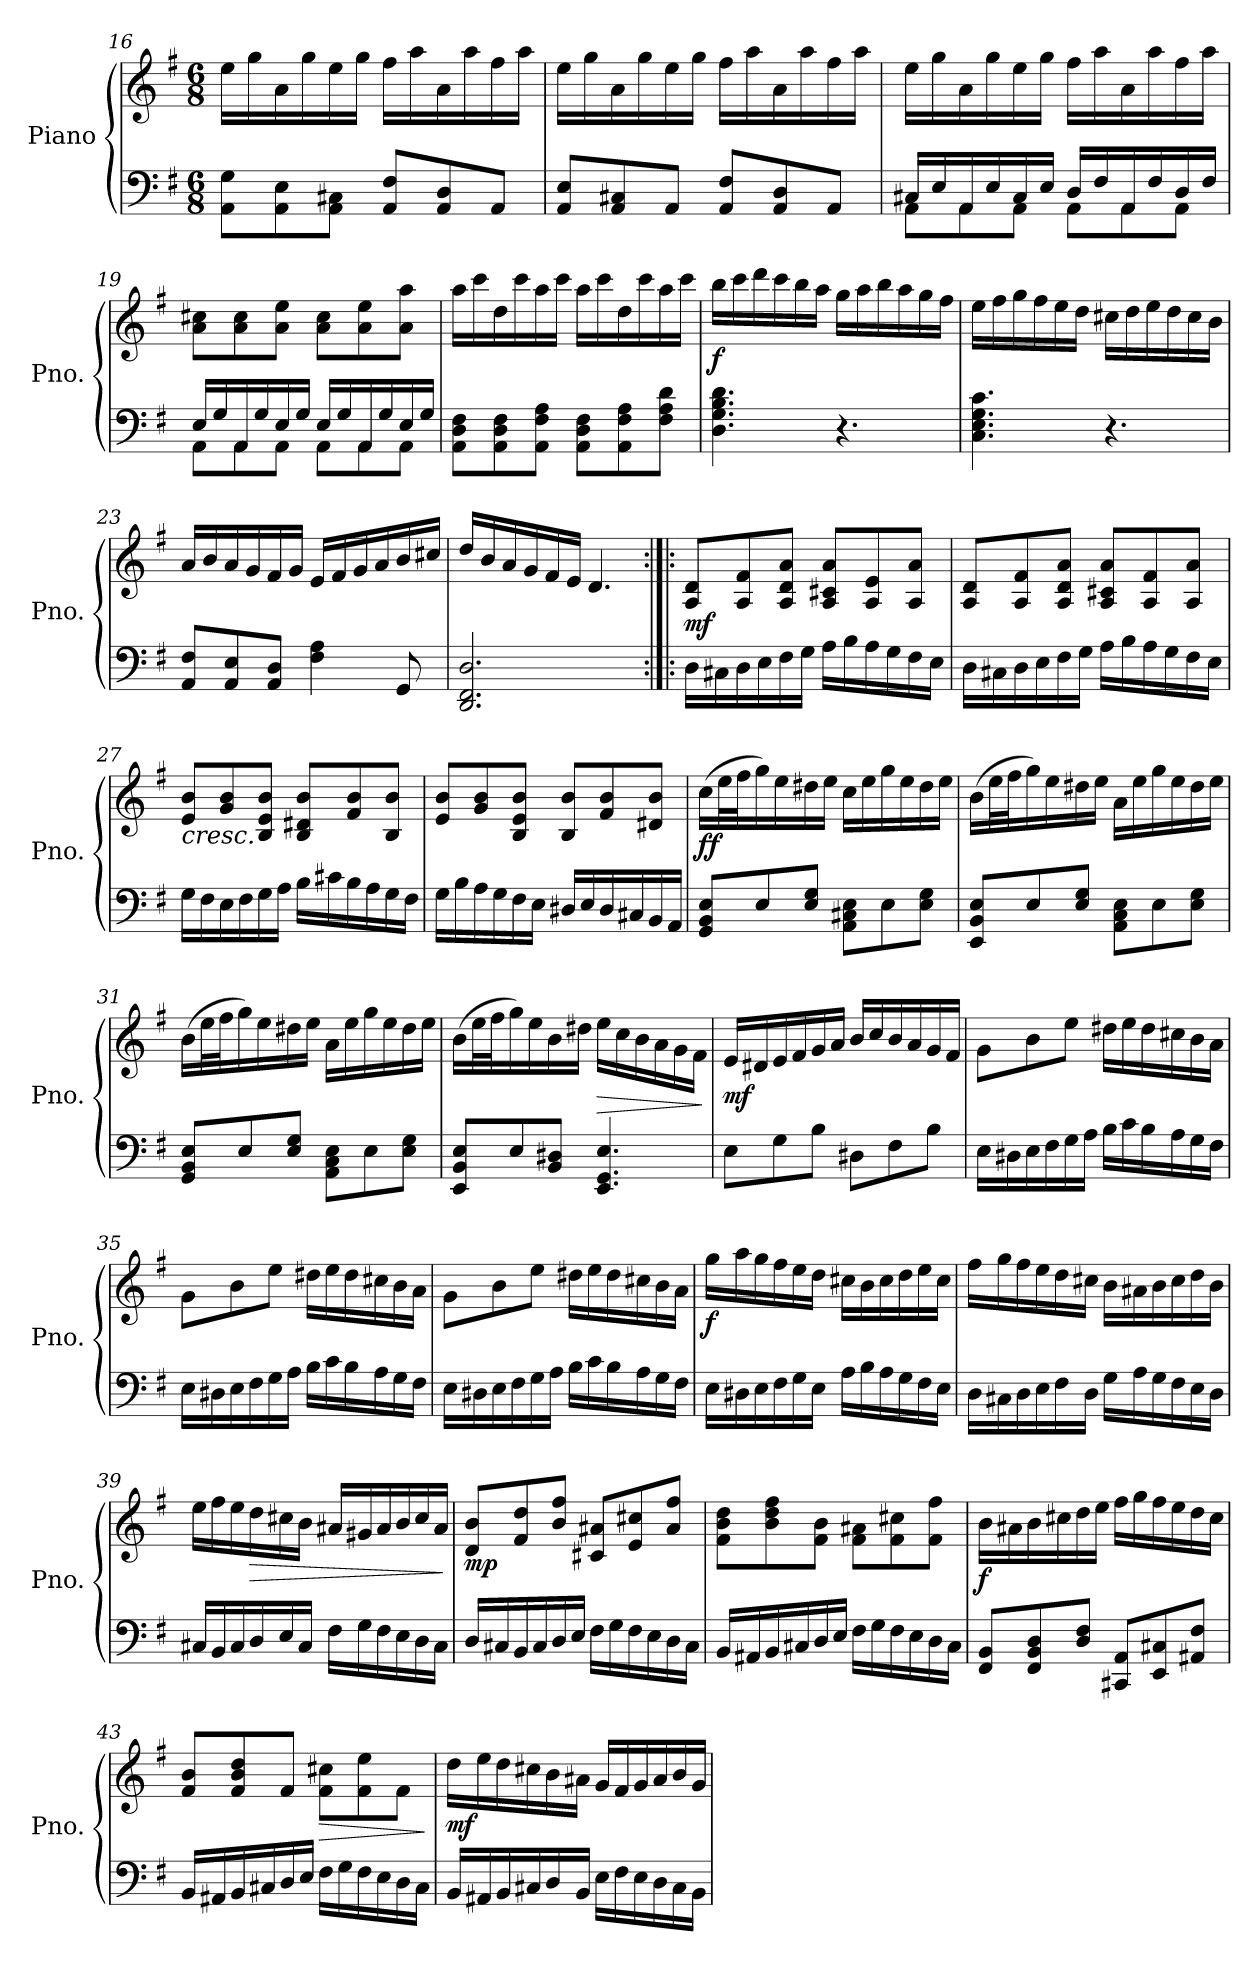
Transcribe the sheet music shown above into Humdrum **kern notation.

**kern	**kern	**dynam
*part1	*part1	*part1
*staff2	*staff1	*staff1/2
*I"Piano	*	*
*I'Pno.	*	*
*clefF4	*clefG2	*
*k[f#]	*k[f#]	*
*M6/8	*M6/8	*
=16	=16	=16
8AA\ 8G\L	16ee\LL	.
.	16gg\	.
8AA\ 8E\	16a\	.
.	16gg\	.
8AA\ 8C#X\J	16ee\	.
.	16gg\JJ	.
8AA/ 8F#/L	16ff#\LL	.
.	16aa\	.
8AA/ 8D/	16a\	.
.	16aa\	.
8AA/J	16ff#\	.
.	16aa\JJ	.
!!LO:LB:g=z
=17	=17	=17
8AA/ 8E/L	16ee\LL	.
.	16gg\	.
8AA/ 8C#X/	16a\	.
.	16gg\	.
8AA/J	16ee\	.
.	16gg\JJ	.
8AA/ 8F#/L	16ff#\LL	.
.	16aa\	.
8AA/ 8D/	16a\	.
.	16aa\	.
8AA/J	16ff#\	.
.	16aa\JJ	.
=18	=18	=18
*^	*	*
16C#X/LL	8AA\L	16ee\LL	.
16E/	.	16gg\	.
16AA/	8AA\	16a\	.
16E/	.	16gg\	.
16C#/	8AA\J	16ee\	.
16E/JJ	.	16gg\JJ	.
16D/LL	8AA\L	16ff#\LL	.
16F#/	.	16aa\	.
16AA/	8AA\	16a\	.
16F#/	.	16aa\	.
16D/	8AA\J	16ff#\	.
16F#/JJ	.	16aa\JJ	.
=19	=19	=19	=19
16E/LL	8AA\L	8a\ 8cc#X\L	.
16G/	.	.	.
16AA/	8AA\	8a\ 8cc#\	.
16G/	.	.	.
16E/	8AA\J	8a\ 8ee\J	.
16G/JJ	.	.	.
16E/LL	8AA\L	8a\ 8cc#\L	.
16G/	.	.	.
16AA/	8AA\	8a\ 8ee\	.
16G/	.	.	.
16E/	8AA\J	8a\ 8aa\J	.
16G/JJ	.	.	.
*v	*v	*	*
=20	=20	=20
8AA\ 8D\ 8F#\L	16aa\LL	.
.	16ccc\	.
8AA\ 8D\ 8F#\	16dd\	.
.	16ccc\	.
8AA\ 8F#\ 8A\J	16aa\	.
.	16ccc\JJ	.
8AA\ 8D\ 8F#\L	16aa\LL	.
.	16ccc\	.
8AA\ 8F#\ 8A\	16dd\	.
.	16ccc\	.
8F#\ 8A\ 8d\J	16aa\	.
.	16ccc\JJ	.
!!LO:LB:g=z
=21	=21	=21
!	!	!LO:DY:b
4.D\ 4.G\ 4.B\ 4.d\	16bb\LL	f
.	16ccc\	.
.	16ddd\	.
.	16ccc\	.
.	16bb\	.
.	16aa\JJ	.
4.r	16gg\LL	.
.	16aa\	.
.	16bb\	.
.	16aa\	.
.	16gg\	.
.	16ff#\JJ	.
=22	=22	=22
4.C\ 4.E\ 4.G\ 4.c\	16ee\LL	.
.	16ff#\	.
.	16gg\	.
.	16ff#\	.
.	16ee\	.
.	16dd\JJ	.
4.r	16cc#X\LL	.
.	16dd\	.
.	16ee\	.
.	16dd\	.
.	16cc#\	.
.	16b\JJ	.
=23	=23	=23
8AA/ 8F#/L	16a/LL	.
.	16b/	.
8AA/ 8E/	16a/	.
.	16g/	.
8AA/ 8D/J	16f#/	.
.	16g/JJ	.
4F#\ 4A\	16e/LL	.
.	16f#/	.
.	16g/	.
.	16a/	.
8GG/	16b/	.
.	16cc#X/JJ	.
=24	=24	=24
2.DD/ 2.FF#/ 2.D/	16dd/LL	.
.	16b/	.
.	16a/	.
.	16g/	.
.	16f#/	.
.	16e/JJ	.
.	4.d/	.
!!LO:PB:g=z
=25:|!|:	=25:|!|:	=25:|!|:
!	!	!LO:DY:b
16D\LL	8A/ 8d/L	mf
16C#X\	.	.
16D\	8A/ 8f#/	.
16E\	.	.
16F#\	8A/ 8d/ 8a/J	.
16G\JJ	.	.
16A\LL	8A/ 8c#X/ 8a/L	.
16B\	.	.
16A\	8A/ 8e/	.
16G\	.	.
16F#\	8A/ 8a/J	.
16E\JJ	.	.
=26	=26	=26
16D\LL	8A/ 8d/L	.
16C#X\	.	.
16D\	8A/ 8f#/	.
16E\	.	.
16F#\	8A/ 8d/ 8a/J	.
16G\JJ	.	.
16A\LL	8A/ 8c#X/ 8a/L	.
16B\	.	.
16A\	8A/ 8f#/	.
16G\	.	.
16F#\	8A/ 8a/J	.
16E\JJ	.	.
=27	=27	=27
!	!LO:TX:b:i:t=cresc.	!
16G\LL	8e/ 8b/L	.
16F#\	.	.
16E\	8g/ 8b/	.
16F#\	.	.
16G\	8B/ 8e/ 8b/J	.
16A\JJ	.	.
16B\LL	8B/ 8d#X/ 8b/L	.
16c#X\	.	.
16B\	8f#/ 8b/	.
16A\	.	.
16G\	8B/ 8b/J	.
16F#\JJ	.	.
=28	=28	=28
16G\LL	8e/ 8b/L	.
16B\	.	.
16A\	8g/ 8b/	.
16G\	.	.
16F#\	8B/ 8e/ 8b/J	.
16E\JJ	.	.
16D#X/LL	8B/ 8b/L	.
16E/	.	.
16D#/	8f#/ 8b/	.
16C#X/	.	.
16BB/	8d#X/ 8b/J	.
16AA/JJ	.	.
!!LO:LB:g=z
=29	=29	=29
!	!	!LO:DY:b
8GG/ 8BB/ 8E/L	(>16cc\LL	ff
.	32ee\L	.
.	32ff#\J	.
8E/	16gg\)	.
.	16ee\	.
8E/ 8G/J	16dd#X\	.
.	16ee\JJ	.
8AA\ 8C#X\ 8E\L	16cc\LL	.
.	16ee\	.
8E\	16gg\	.
.	16ee\	.
8E\ 8G\J	16dd#\	.
.	16ee\JJ	.
=30	=30	=30
8EE/ 8BB/ 8E/L	(>16b\LL	.
.	32ee\L	.
.	32ff#\J	.
8E/	16gg\)	.
.	16ee\	.
8E/ 8G/J	16dd#X\	.
.	16ee\JJ	.
8AA\ 8C\ 8E\L	16a\LL	.
.	16ee\	.
8E\	16gg\	.
.	16ee\	.
8E\ 8G\J	16dd#\	.
.	16ee\JJ	.
=31	=31	=31
8GG/ 8BB/ 8E/L	(>16b\LL	.
.	32ee\L	.
.	32ff#\J	.
8E/	16gg\)	.
.	16ee\	.
8E/ 8G/J	16dd#X\	.
.	16ee\JJ	.
8AA\ 8C\ 8E\L	16a\LL	.
.	16ee\	.
8E\	16gg\	.
.	16ee\	.
8E\ 8G\J	16dd#\	.
.	16ee\JJ	.
=32	=32	=32
8EE/ 8BB/ 8E/L	(>16b\LL	.
.	32ee\L	.
.	32ff#\J	.
8E/	16gg\)	.
.	16ee\	.
8BB/ 8D#X/J	16b\	.
.	16dd#X\JJ	.
!	!	!LO:HP:b
4.EE/ 4.GG/ 4.E/	16ee\LL	>
.	16cc\	.
.	16b\	.
.	16a\	.
.	16g\	.
.	16f#\JJ	.
.	.	]
!!LO:LB:g=z
=33	=33	=33
!	!	!LO:DY:b
8E\L	16e/LL	mf
.	16d#X/	.
8G\	16e/	.
.	16f#/	.
8B\J	16g/	.
.	16a/JJ	.
8D#X\L	16b/LL	.
.	16cc/	.
8F#\	16b/	.
.	16a/	.
8B\J	16g/	.
.	16f#/JJ	.
=34	=34	=34
16E\LL	8g\L	.
16D#X\	.	.
16E\	8b\	.
16F#\	.	.
16G\	8ee\J	.
16A\JJ	.	.
16B\LL	16dd#X\LL	.
16c\	16ee\	.
16B\	16dd#\	.
16A\	16cc#X\	.
16G\	16b\	.
16F#\JJ	16a\JJ	.
=35	=35	=35
16E\LL	8g\L	.
16D#X\	.	.
16E\	8b\	.
16F#\	.	.
16G\	8ee\J	.
16A\JJ	.	.
16B\LL	16dd#X\LL	.
16c\	16ee\	.
16B\	16dd#\	.
16A\	16cc#X\	.
16G\	16b\	.
16F#\JJ	16a\JJ	.
=36	=36	=36
16E\LL	8g\L	.
16D#X\	.	.
16E\	8b\	.
16F#\	.	.
16G\	8ee\J	.
16A\JJ	.	.
16B\LL	16dd#X\LL	.
16c\	16ee\	.
16B\	16dd#\	.
16A\	16cc#X\	.
16G\	16b\	.
16F#\JJ	16a\JJ	.
!!LO:LB:g=z
=37	=37	=37
!	!	!LO:DY:b
16E\LL	16gg\LL	f
16D#X\	16aa\	.
16E\	16gg\	.
16F#\	16ff#\	.
16G\	16ee\	.
16E\JJ	16dd\JJ	.
16A\LL	16cc#X\LL	.
16B\	16b\	.
16A\	16cc#\	.
16G\	16dd\	.
16F#\	16ee\	.
16E\JJ	16cc#\JJ	.
=38	=38	=38
16D\LL	16ff#\LL	.
16C#X\	16gg\	.
16D\	16ff#\	.
16E\	16ee\	.
16F#\	16dd\	.
16D\JJ	16cc#X\JJ	.
16G\LL	16b\LL	.
16A\	16a#X\	.
16G\	16b\	.
16F#\	16cc#\	.
16E\	16dd\	.
16D\JJ	16b\JJ	.
=39	=39	=39
16C#X/LL	16ee\LL	.
16BB/	16ff#\	.
16C#/	16ee\	.
!	!	!LO:HP:b
16D/	16dd\	>
16E/	16cc#X\	.
16C#/JJ	16b\JJ	.
16F#\LL	16a#X/LL	.
16G\	16g#X/	.
16F#\	16a#/	.
16E\	16b/	.
16D\	16cc#/	.
16C#\JJ	16a#/JJ	.
.	.	]
=40	=40	=40
!	!	!LO:DY:b
16D/LL	8d/ 8b/L	mp
16C#X/	.	.
16BB/	8f#/ 8dd/	.
16C#/	.	.
16D/	8b/ 8ff#/J	.
16E/JJ	.	.
16F#\LL	8c#X/ 8a#X/L	.
16G\	.	.
16F#\	8e/ 8cc#X/	.
16E\	.	.
16D\	8a#/ 8ff#/J	.
16C#\JJ	.	.
!!LO:LB:g=z
=41	=41	=41
16BB/LL	8f#\ 8b\ 8dd\L	.
16AA#X/	.	.
16BB/	8b\ 8dd\ 8ff#\	.
16C#X/	.	.
16D/	8f#\ 8b\J	.
16E/JJ	.	.
16F#\LL	8f#\ 8a#X\L	.
16G\	.	.
16F#\	8f#\ 8cc#X\	.
16E\	.	.
16D\	8f#\ 8ff#\J	.
16C#\JJ	.	.
=42	=42	=42
!	!	!LO:DY:b
8FF#/ 8BB/L	16b\LL	f
.	16a#X\	.
8FF#/ 8BB/ 8D/	16b\	.
.	16cc#X\	.
8D/ 8F#/J	16dd\	.
.	16ee\JJ	.
8CC#X/ 8AA/L	16ff#\LL	.
.	16gg\	.
8EE/ 8C#X/	16ff#\	.
.	16ee\	.
8AA#X/ 8F#/J	16dd\	.
.	16cc#\JJ	.
=43	=43	=43
16BB/LL	8f#/ 8b/L	.
16AA#X/	.	.
16BB/	8f#/ 8b/ 8dd/	.
16C#X/	.	.
16D/	8f#/J	.
16E/JJ	.	.
!	!	!LO:HP:b
16F#\LL	8f#\ 8cc#X\L	>
16G\	.	.
16F#\	8f#\ 8ee\	.
16E\	.	.
16D\	8f#\J	.
16C#\JJ	.	.
.	.	]
=44	=44	=44
!	!	!LO:DY:b
16BB/LL	16dd\LL	mf
16AA#X/	16ee\	.
16BB/	16dd\	.
16C#X/	16cc#X\	.
16D/	16b\	.
16BB/JJ	16a#X\JJ	.
16E\LL	16g/LL	.
16F#\	16f#/	.
16E\	16g/	.
16D\	16a#/	.
16C#\	16b/	.
16BB\JJ	16g/JJ	.
=	=	=
*-	*-	*-
